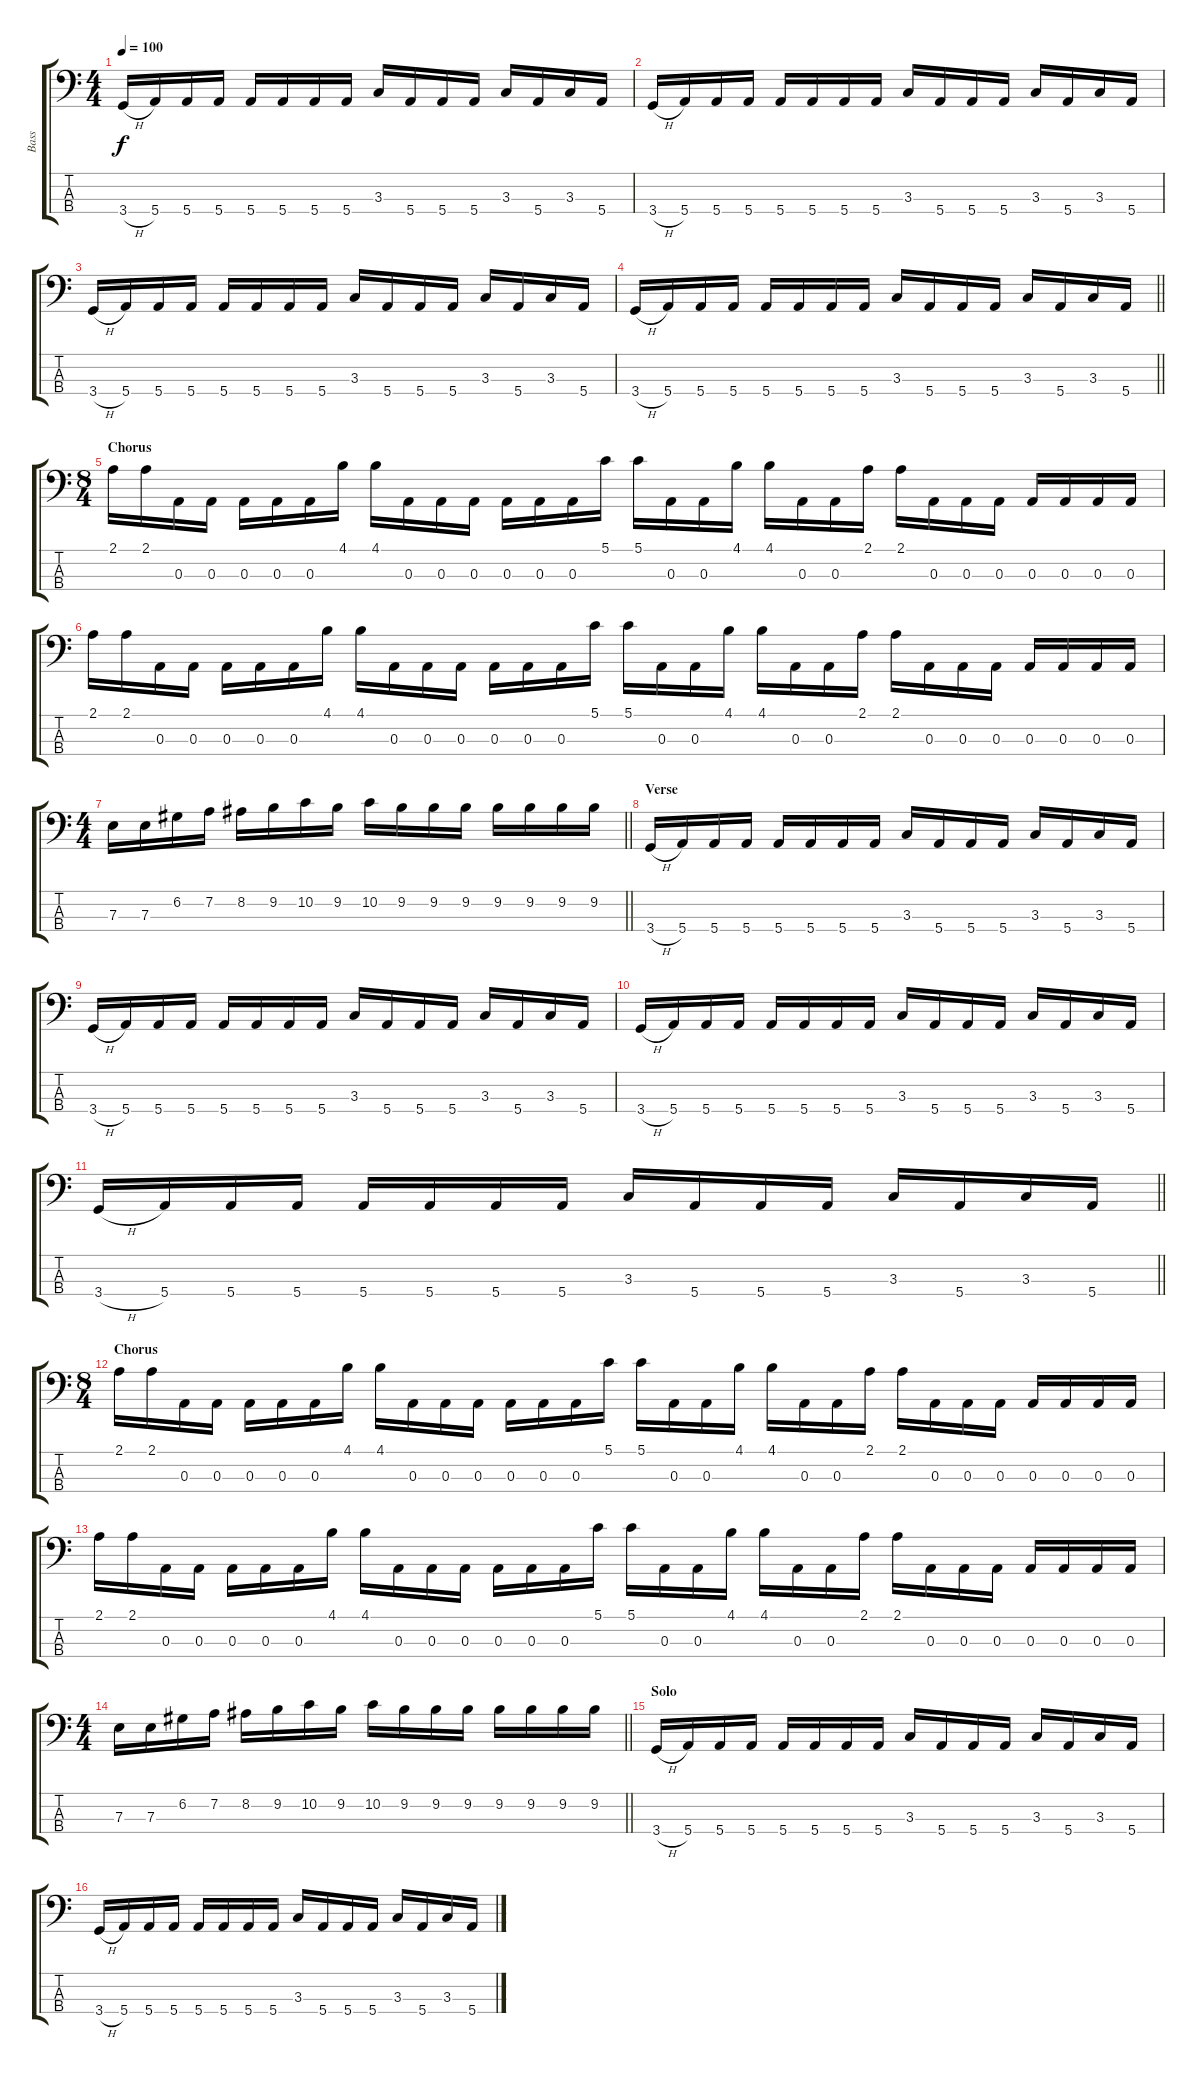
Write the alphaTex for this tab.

\track ("Bass" "Bass") {instrument electricbasspick}
\staff {score tabs}
\tuning (G2 D2 A1 E1) {hide}
\ts (4 4)
\tempo 100
\clef f4
\ks c
3.4{h}.16{dy f} 5.4.16 5.4.16 5.4.16 5.4.16 5.4.16 5.4.16 5.4.16 3.3.16 5.4.16 5.4.16 5.4.16 3.3.16 5.4.16 3.3.16 5.4.16 |
3.4{h}.16 5.4.16 5.4.16 5.4.16 5.4.16 5.4.16 5.4.16 5.4.16 3.3.16 5.4.16 5.4.16 5.4.16 3.3.16 5.4.16 3.3.16 5.4.16 |
3.4{h}.16 5.4.16 5.4.16 5.4.16 5.4.16 5.4.16 5.4.16 5.4.16 3.3.16 5.4.16 5.4.16 5.4.16 3.3.16 5.4.16 3.3.16 5.4.16 |
\barLineRight lightlight
3.4{h}.16 5.4.16 5.4.16 5.4.16 5.4.16 5.4.16 5.4.16 5.4.16 3.3.16 5.4.16 5.4.16 5.4.16 3.3.16 5.4.16 3.3.16 5.4.16 |
\ts (8 4)
\section ("" "Chorus")
2.1.16 2.1.16 0.3.16 0.3.16 0.3.16 0.3.16 0.3.16 4.1.16 4.1.16 0.3.16 0.3.16 0.3.16 0.3.16 0.3.16 0.3.16 5.1.16 5.1.16 0.3.16 0.3.16 4.1.16 4.1.16 0.3.16 0.3.16 2.1.16 2.1.16 0.3.16 0.3.16 0.3.16 0.3.16 0.3.16 0.3.16 0.3.16 |
2.1.16 2.1.16 0.3.16 0.3.16 0.3.16 0.3.16 0.3.16 4.1.16 4.1.16 0.3.16 0.3.16 0.3.16 0.3.16 0.3.16 0.3.16 5.1.16 5.1.16 0.3.16 0.3.16 4.1.16 4.1.16 0.3.16 0.3.16 2.1.16 2.1.16 0.3.16 0.3.16 0.3.16 0.3.16 0.3.16 0.3.16 0.3.16 |
\ts (4 4)
\barLineRight lightlight
7.3.16 7.3.16 6.2.16 7.2.16 8.2.16 9.2.16 10.2.16 9.2.16 10.2.16 9.2.16 9.2.16 9.2.16 9.2.16 9.2.16 9.2.16 9.2.16 |
\section ("" "Verse")
3.4{h}.16 5.4.16 5.4.16 5.4.16 5.4.16 5.4.16 5.4.16 5.4.16 3.3.16 5.4.16 5.4.16 5.4.16 3.3.16 5.4.16 3.3.16 5.4.16 |
3.4{h}.16 5.4.16 5.4.16 5.4.16 5.4.16 5.4.16 5.4.16 5.4.16 3.3.16 5.4.16 5.4.16 5.4.16 3.3.16 5.4.16 3.3.16 5.4.16 |
3.4{h}.16 5.4.16 5.4.16 5.4.16 5.4.16 5.4.16 5.4.16 5.4.16 3.3.16 5.4.16 5.4.16 5.4.16 3.3.16 5.4.16 3.3.16 5.4.16 |
\barLineRight lightlight
3.4{h}.16 5.4.16 5.4.16 5.4.16 5.4.16 5.4.16 5.4.16 5.4.16 3.3.16 5.4.16 5.4.16 5.4.16 3.3.16 5.4.16 3.3.16 5.4.16 |
\ts (8 4)
\section ("" "Chorus")
2.1.16 2.1.16 0.3.16 0.3.16 0.3.16 0.3.16 0.3.16 4.1.16 4.1.16 0.3.16 0.3.16 0.3.16 0.3.16 0.3.16 0.3.16 5.1.16 5.1.16 0.3.16 0.3.16 4.1.16 4.1.16 0.3.16 0.3.16 2.1.16 2.1.16 0.3.16 0.3.16 0.3.16 0.3.16 0.3.16 0.3.16 0.3.16 |
2.1.16 2.1.16 0.3.16 0.3.16 0.3.16 0.3.16 0.3.16 4.1.16 4.1.16 0.3.16 0.3.16 0.3.16 0.3.16 0.3.16 0.3.16 5.1.16 5.1.16 0.3.16 0.3.16 4.1.16 4.1.16 0.3.16 0.3.16 2.1.16 2.1.16 0.3.16 0.3.16 0.3.16 0.3.16 0.3.16 0.3.16 0.3.16 |
\ts (4 4)
\barLineRight lightlight
7.3.16 7.3.16 6.2.16 7.2.16 8.2.16 9.2.16 10.2.16 9.2.16 10.2.16 9.2.16 9.2.16 9.2.16 9.2.16 9.2.16 9.2.16 9.2.16 |
\section ("" "Solo")
3.4{h}.16 5.4.16 5.4.16 5.4.16 5.4.16 5.4.16 5.4.16 5.4.16 3.3.16 5.4.16 5.4.16 5.4.16 3.3.16 5.4.16 3.3.16 5.4.16 |
3.4{h}.16 5.4.16 5.4.16 5.4.16 5.4.16 5.4.16 5.4.16 5.4.16 3.3.16 5.4.16 5.4.16 5.4.16 3.3.16 5.4.16 3.3.16 5.4.16
